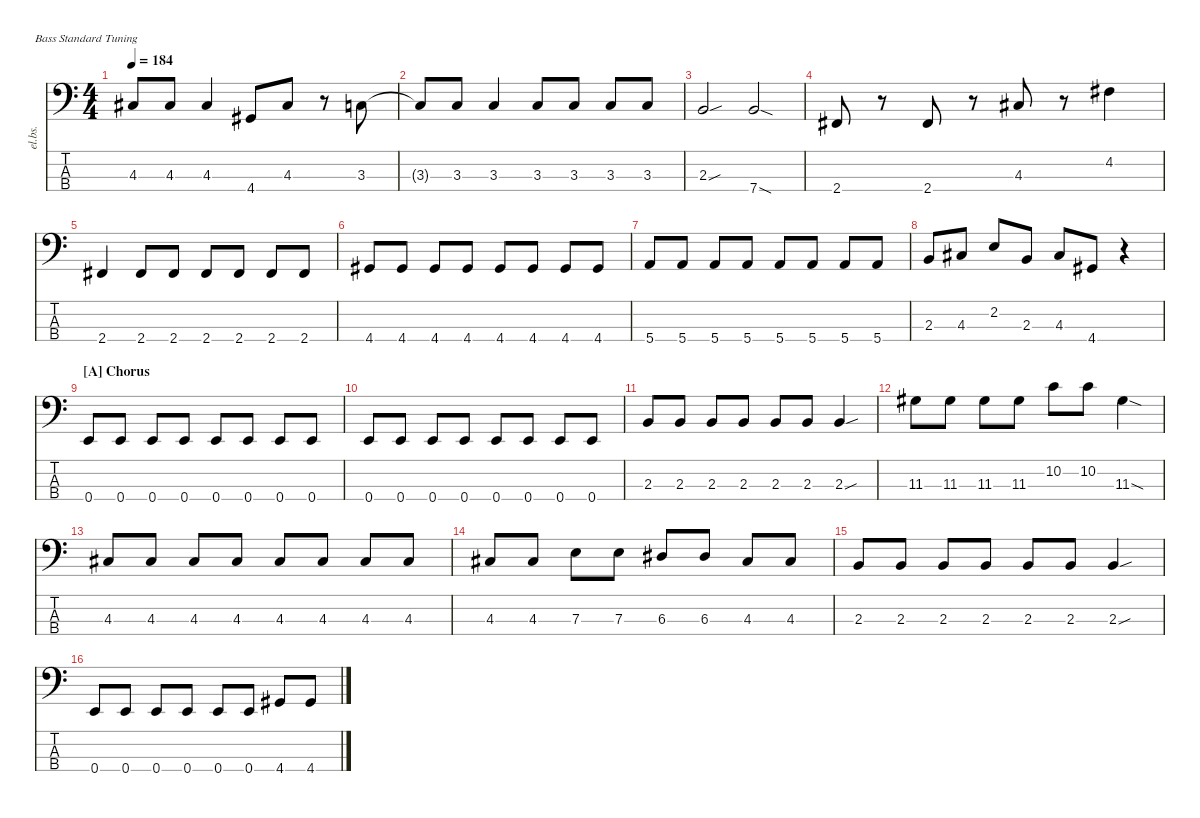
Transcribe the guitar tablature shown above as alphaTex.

\defaultSystemsLayout 4
\hideDynamics
\bracketExtendMode nobrackets
\track ("Electric Bass" "el.bs.") {instrument electricbassfinger}
\staff {score tabs}
\tuning (G2 D2 A1 E1)
\ts (4 4)
\tempo 184
\clef f4
\ks c
4.3{t acc #}.8{dy mf beam Up} 4.3{acc #}.8{beam Up} 4.3{acc #}.4{beam Up} 4.4{acc #}.8{beam Up} 4.3{acc #}.8{beam Up} r.8{beam Down} 3.3.8{beam Up} |
3.3{t}.8{beam Up} 3.3.8{beam Up} 3.3.4{beam Up} 3.3.8{beam Up} 3.3.8{beam Up} 3.3.8{beam Up} 3.3.8{beam Up} |
2.3{sou}.2{beam Up} 7.4{sod}.2{beam Up} |
2.4{acc #}.8{beam Up} r.8{beam Down} 2.4{acc #}.8{beam Up} r.8{beam Down} 4.3{acc #}.8{beam Up} r.8{beam Down} 4.2{acc #}.4{beam Down} |
2.4{acc #}.4{beam Up} 2.4{acc #}.8{beam Up} 2.4{acc #}.8{beam Up} 2.4{acc #}.8{beam Up} 2.4{acc #}.8{beam Up} 2.4{acc #}.8{beam Up} 2.4{acc #}.8{beam Up} |
4.4{acc #}.8{beam Up} 4.4{acc #}.8{beam Up} 4.4{acc #}.8{beam Up} 4.4{acc #}.8{beam Up} 4.4{acc #}.8{beam Up} 4.4{acc #}.8{beam Up} 4.4{acc #}.8{beam Up} 4.4{acc #}.8{beam Up} |
5.4.8{beam Up} 5.4.8{beam Up} 5.4.8{beam Up} 5.4.8{beam Up} 5.4.8{beam Up} 5.4.8{beam Up} 5.4.8{beam Up} 5.4.8{beam Up} |
2.3.8{beam Up} 4.3{acc #}.8{beam Up} 2.2.8{beam Up} 2.3.8{beam Up} 4.3{acc #}.8{beam Up} 4.4{acc #}.8{beam Up} r.4{beam Down} |
\section ("A" "Chorus")
0.4.8{beam Up} 0.4.8{beam Up} 0.4.8{beam Up} 0.4.8{beam Up} 0.4.8{beam Up} 0.4.8{beam Up} 0.4.8{beam Up} 0.4.8{beam Up} |
0.4.8{beam Up} 0.4.8{beam Up} 0.4.8{beam Up} 0.4.8{beam Up} 0.4.8{beam Up} 0.4.8{beam Up} 0.4.8{beam Up} 0.4.8{beam Up} |
2.3.8{beam Up} 2.3.8{beam Up} 2.3.8{beam Up} 2.3.8{beam Up} 2.3.8{beam Up} 2.3.8{beam Up} 2.3{sou}.4{beam Up} |
11.3{acc #}.8{beam Down} 11.3{acc #}.8{beam Down} 11.3{acc #}.8{beam Down} 11.3{acc #}.8{beam Down} 10.2.8{beam Down} 10.2.8{beam Down} 11.3{sod acc #}.4{beam Down} |
4.3{acc #}.8{beam Up} 4.3{acc #}.8{beam Up} 4.3{acc #}.8{beam Up} 4.3{acc #}.8{beam Up} 4.3{acc #}.8{beam Up} 4.3{acc #}.8{beam Up} 4.3{acc #}.8{beam Up} 4.3{acc #}.8{beam Up} |
4.3{acc #}.8{beam Up} 4.3{acc #}.8{beam Up} 7.3.8{beam Down} 7.3.8{beam Down} 6.3{acc #}.8{beam Up} 6.3{acc #}.8{beam Up} 4.3{acc #}.8{beam Up} 4.3{acc #}.8{beam Up} |
2.3.8{beam Up} 2.3.8{beam Up} 2.3.8{beam Up} 2.3.8{beam Up} 2.3.8{beam Up} 2.3.8{beam Up} 2.3{sou}.4{beam Up} |
0.4.8{beam Up} 0.4.8{beam Up} 0.4.8{beam Up} 0.4.8{beam Up} 0.4.8{beam Up} 0.4.8{beam Up} 4.4{acc #}.8{beam Up} 4.4{acc #}.8{beam Up}
